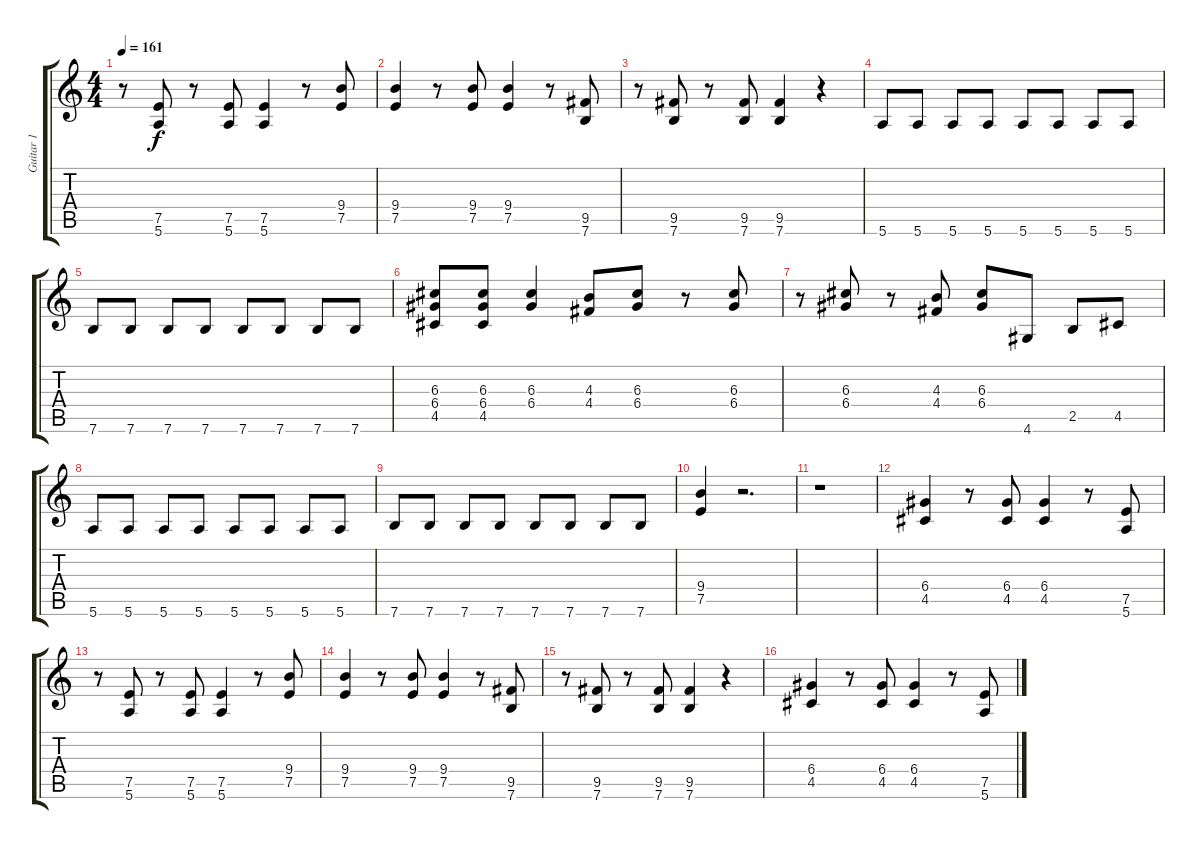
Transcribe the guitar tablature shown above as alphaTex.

\track ("Guitar 1" "Guitar 1") {instrument distortionguitar}
\staff {score tabs}
\tuning (E4 B3 G3 D3 A2 E2) {hide}
\ts (4 4)
\tempo 161
\clef g2
\ks c
r.8{dy f} (7.5 5.6).8 r.8 (7.5 5.6).8 (7.5 5.6).4 r.8 (9.4 7.5).8 |
(9.4 7.5).4 r.8 (9.4 7.5).8 (9.4 7.5).4 r.8 (9.5 7.6).8 |
r.8 (9.5 7.6).8 r.8 (9.5 7.6).8 (9.5 7.6).4 r.4 |
5.6.8 5.6.8 5.6.8 5.6.8 5.6.8 5.6.8 5.6.8 5.6.8 |
7.6.8 7.6.8 7.6.8 7.6.8 7.6.8 7.6.8 7.6.8 7.6.8 |
(6.3 6.4 4.5).8 (6.3 6.4 4.5).8 (6.3 6.4).4 (4.3 4.4).8 (6.3 6.4).8 r.8 (6.3 6.4).8 |
r.8 (6.3 6.4).8 r.8 (4.3 4.4).8 (6.3 6.4).8 4.6.8 2.5.8 4.5.8 |
5.6.8 5.6.8 5.6.8 5.6.8 5.6.8 5.6.8 5.6.8 5.6.8 |
7.6.8 7.6.8 7.6.8 7.6.8 7.6.8 7.6.8 7.6.8 7.6.8 |
(9.4 7.5).4 r.2{d} |
r.1 |
(6.4 4.5).4 r.8 (6.4 4.5).8 (6.4 4.5).4 r.8 (7.5 5.6).8 |
r.8 (7.5 5.6).8 r.8 (7.5 5.6).8 (7.5 5.6).4 r.8 (9.4 7.5).8 |
(9.4 7.5).4 r.8 (9.4 7.5).8 (9.4 7.5).4 r.8 (9.5 7.6).8 |
r.8 (9.5 7.6).8 r.8 (9.5 7.6).8 (9.5 7.6).4 r.4 |
(6.4 4.5).4 r.8 (6.4 4.5).8 (6.4 4.5).4 r.8 (7.5 5.6).8
